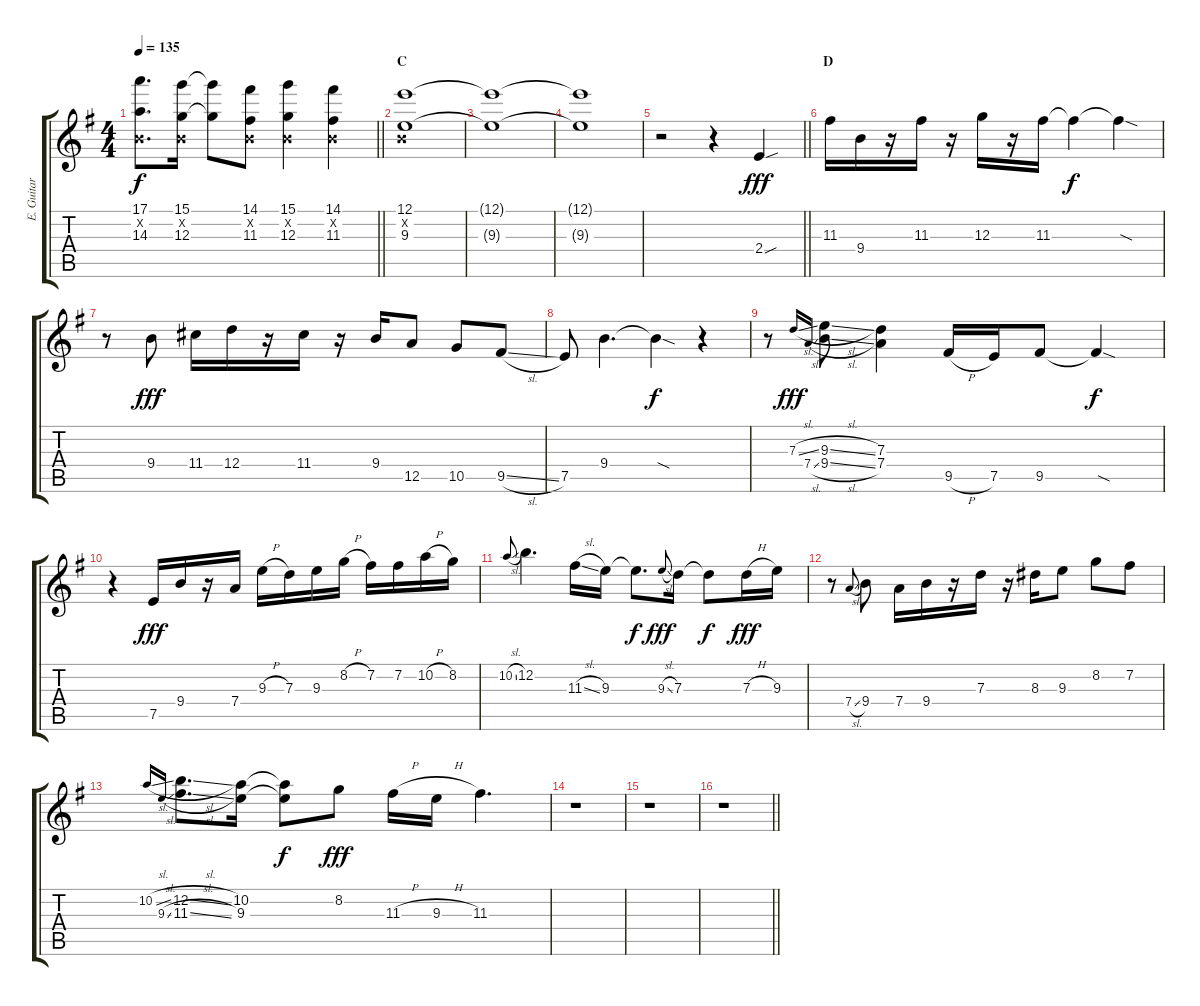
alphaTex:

\track ("E. Guitar" "E. Guitar") {instrument electricguitarjazz}
\staff {score tabs}
\tuning (E4 B3 G3 D3 A2 E2) {hide}
\ts (4 4)
\tempo 135
\clef g2
\barLineRight lightlight
\ks g
(17.1 0.2{x} 14.3).8{d dy f} (15.1 0.2{x} 12.3).16 (15.1{t} 12.3{t}).8 (14.1 0.2{x} 11.3).8 (15.1 0.2{x} 12.3).4 (14.1 0.2{x} 11.3).4 |
\section ("" "C")
(12.1 0.2{x} 9.3).1 |
(12.1{t} 9.3{t}).1 |
(12.1{t} 9.3{t}).1 |
\barLineRight lightlight
r.2 r.4 2.4{sou}.4{dy fff} |
\section ("" "D")
11.3.16 9.4.16 r.16 11.3.16 r.16 12.3.16 r.16 11.3.16 11.3{t}.4{dy f} 11.3{sod t}.4 |
r.8 9.4.8{dy fff} 11.4.16 12.4.16 r.16 11.4.16 r.16 9.4.16 12.5.8 10.5.8 9.5{sl}.8 |
7.5.8 9.4.4{d} 9.4{sod t}.4{dy f} r.4 |
r.8 7.3{sl}.16{gr onbeat dy fff} 7.4{sl}.16{gr onbeat} (9.3{sl} 9.4{sl}).8 (7.3 7.4).4 9.5{h}.16 7.5.16 9.5.8 9.5{sod t}.4{dy f} |
r.4 7.5.16{dy fff} 9.4.16 r.16 7.4.16 9.3{h}.16 7.3.16 9.3.16 8.2{h}.16 7.2.16 7.2.16 10.2{h}.16 8.2.16 |
10.2{sl}.8{gr onbeat} 12.2.4{d} 11.3{sl}.16 9.3.16 9.3{t}.8{d dy f} 9.3{sl}.8{gr onbeat dy fff} 7.3.16 7.3{t}.8{dy f} 7.3{h}.16{dy fff} 9.3.16 |
r.8 7.4{sl}.8{gr onbeat} 9.4.8 7.4.16 9.4.16 r.16 7.3.16 r.16 8.3.16 9.3.8 8.2.8 7.2.8 |
10.2{sl}.16{gr onbeat} 9.3{sl}.16{gr onbeat} (12.2{sl} 11.3{sl}).8{d} (10.2 9.3).16 (10.2{t} 9.3{t}).8{dy f} 8.2.8{dy fff} 11.3{h}.16 9.3{h}.16 11.3.4{d} |
r.1 |
r.1 |
\barLineRight lightlight
r.1
